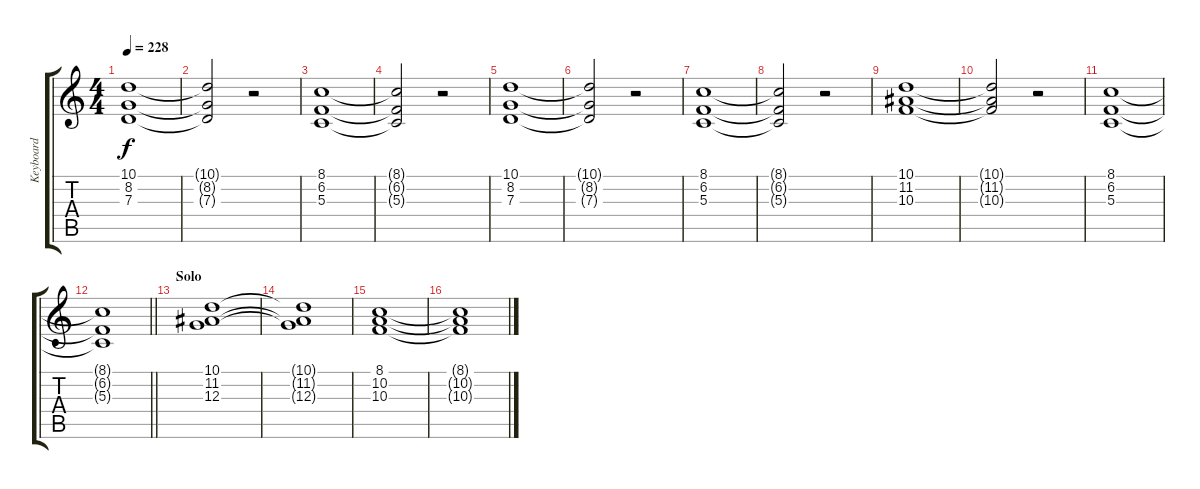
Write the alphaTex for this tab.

\track ("Keyboard" "Keyboard") {instrument stringensemble1}
\staff {score tabs}
\tuning (E4 B3 G3 D3 A2 E2) {hide}
\ts (4 4)
\tempo 228
\clef g2
\ks c
(10.1 8.2 7.3).1{dy f} |
(10.1{t} 8.2{t} 7.3{t}).2 r.2 |
(8.1 6.2 5.3).1 |
(8.1{t} 6.2{t} 5.3{t}).2 r.2 |
(10.1 8.2 7.3).1 |
(10.1{t} 8.2{t} 7.3{t}).2 r.2 |
(8.1 6.2 5.3).1 |
(8.1{t} 6.2{t} 5.3{t}).2 r.2 |
(10.1 11.2 10.3).1 |
(10.1{t} 11.2{t} 10.3{t}).2 r.2 |
(8.1 6.2 5.3).1 |
\barLineRight lightlight
(8.1{t} 6.2{t} 5.3{t}).1 |
\section ("" "Solo")
(10.1 11.2 12.3).1 |
(10.1{t} 11.2{t} 12.3{t}).1 |
(8.1 10.2 10.3).1 |
(8.1{t} 10.2{t} 10.3{t}).1
